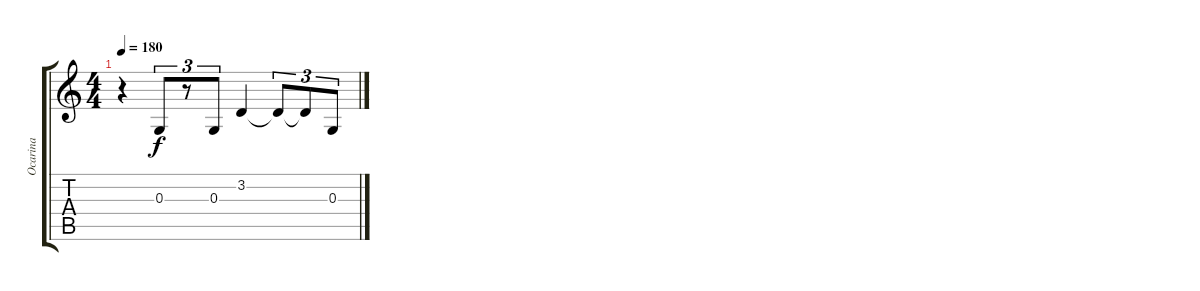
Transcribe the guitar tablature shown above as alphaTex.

\track ("Ocarina" "Ocarina") {instrument ocarina}
\staff {score tabs}
\tuning (E4 B3 G3 D3 A2 E2) {hide}
\ts (4 4)
\tempo 180
\clef g2
\ks c
r.4{dy f} 0.3.8{tu (3 2)} r.8{tu (3 2)} 0.3.8{tu (3 2)} 3.2.4 3.2{t}.8{tu (3 2)} 3.2{t}.8{tu (3 2)} 0.3.8{tu (3 2)}
